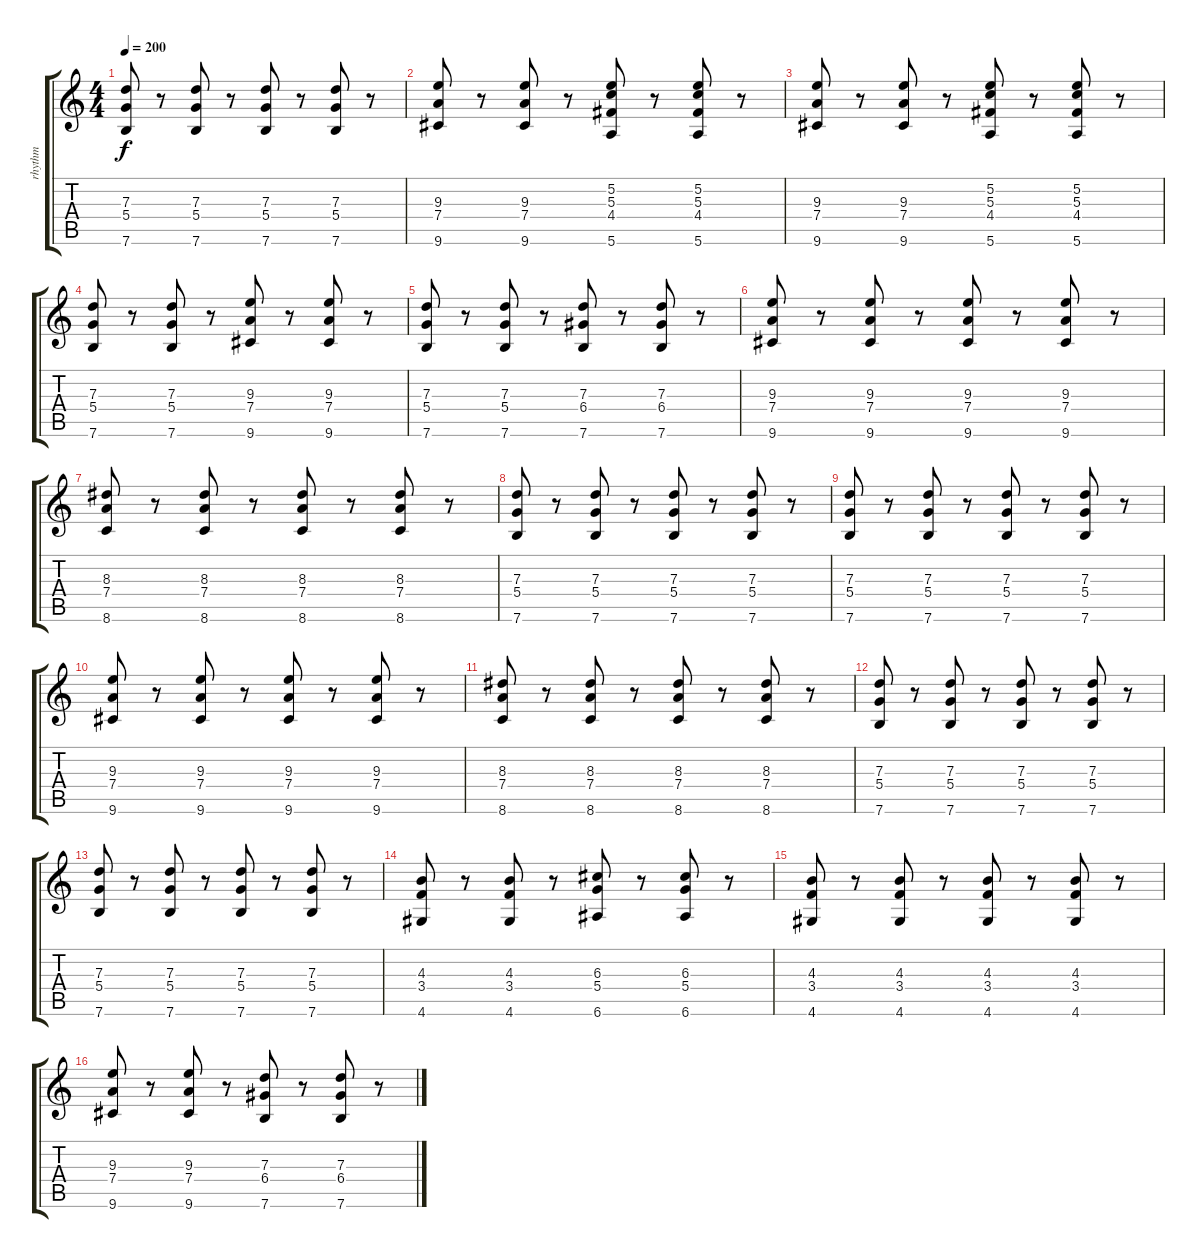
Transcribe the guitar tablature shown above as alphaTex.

\track ("rhythm" "rhythm") {instrument acousticguitarnylon}
\staff {score tabs}
\tuning (E4 B3 G3 D3 A2 E2) {hide}
\ts (4 4)
\tempo 200
\clef g2
\ks c
(7.3 5.4 7.6).8{dy f} r.8 (7.3 5.4 7.6).8 r.8 (7.3 5.4 7.6).8 r.8 (7.3 5.4 7.6).8 r.8 |
(9.3 7.4 9.6).8 r.8 (9.3 7.4 9.6).8 r.8 (5.2 5.3 4.4 5.6).8 r.8 (5.2 5.3 4.4 5.6).8 r.8 |
(9.3 7.4 9.6).8 r.8 (9.3 7.4 9.6).8 r.8 (5.2 5.3 4.4 5.6).8 r.8 (5.2 5.3 4.4 5.6).8 r.8 |
(7.3 5.4 7.6).8 r.8 (7.3 5.4 7.6).8 r.8 (9.3 7.4 9.6).8 r.8 (9.3 7.4 9.6).8 r.8 |
(7.3 5.4 7.6).8 r.8 (7.3 5.4 7.6).8 r.8 (7.3 6.4 7.6).8 r.8 (7.3 6.4 7.6).8 r.8 |
(9.3 7.4 9.6).8 r.8 (9.3 7.4 9.6).8 r.8 (9.3 7.4 9.6).8 r.8 (9.3 7.4 9.6).8 r.8 |
(8.3 7.4 8.6).8 r.8 (8.3 7.4 8.6).8 r.8 (8.3 7.4 8.6).8 r.8 (8.3 7.4 8.6).8 r.8 |
(7.3 5.4 7.6).8 r.8 (7.3 5.4 7.6).8 r.8 (7.3 5.4 7.6).8 r.8 (7.3 5.4 7.6).8 r.8 |
(7.3 5.4 7.6).8 r.8 (7.3 5.4 7.6).8 r.8 (7.3 5.4 7.6).8 r.8 (7.3 5.4 7.6).8 r.8 |
(9.3 7.4 9.6).8 r.8 (9.3 7.4 9.6).8 r.8 (9.3 7.4 9.6).8 r.8 (9.3 7.4 9.6).8 r.8 |
(8.3 7.4 8.6).8 r.8 (8.3 7.4 8.6).8 r.8 (8.3 7.4 8.6).8 r.8 (8.3 7.4 8.6).8 r.8 |
(7.3 5.4 7.6).8 r.8 (7.3 5.4 7.6).8 r.8 (7.3 5.4 7.6).8 r.8 (7.3 5.4 7.6).8 r.8 |
(7.3 5.4 7.6).8 r.8 (7.3 5.4 7.6).8 r.8 (7.3 5.4 7.6).8 r.8 (7.3 5.4 7.6).8 r.8 |
(4.3 3.4 4.6).8 r.8 (4.3 3.4 4.6).8 r.8 (6.3 5.4 6.6).8 r.8 (6.3 5.4 6.6).8 r.8 |
(4.3 3.4 4.6).8 r.8 (4.3 3.4 4.6).8 r.8 (4.3 3.4 4.6).8 r.8 (4.3 3.4 4.6).8 r.8 |
(9.3 7.4 9.6).8 r.8 (9.3 7.4 9.6).8 r.8 (7.3 6.4 7.6).8 r.8 (7.3 6.4 7.6).8 r.8
